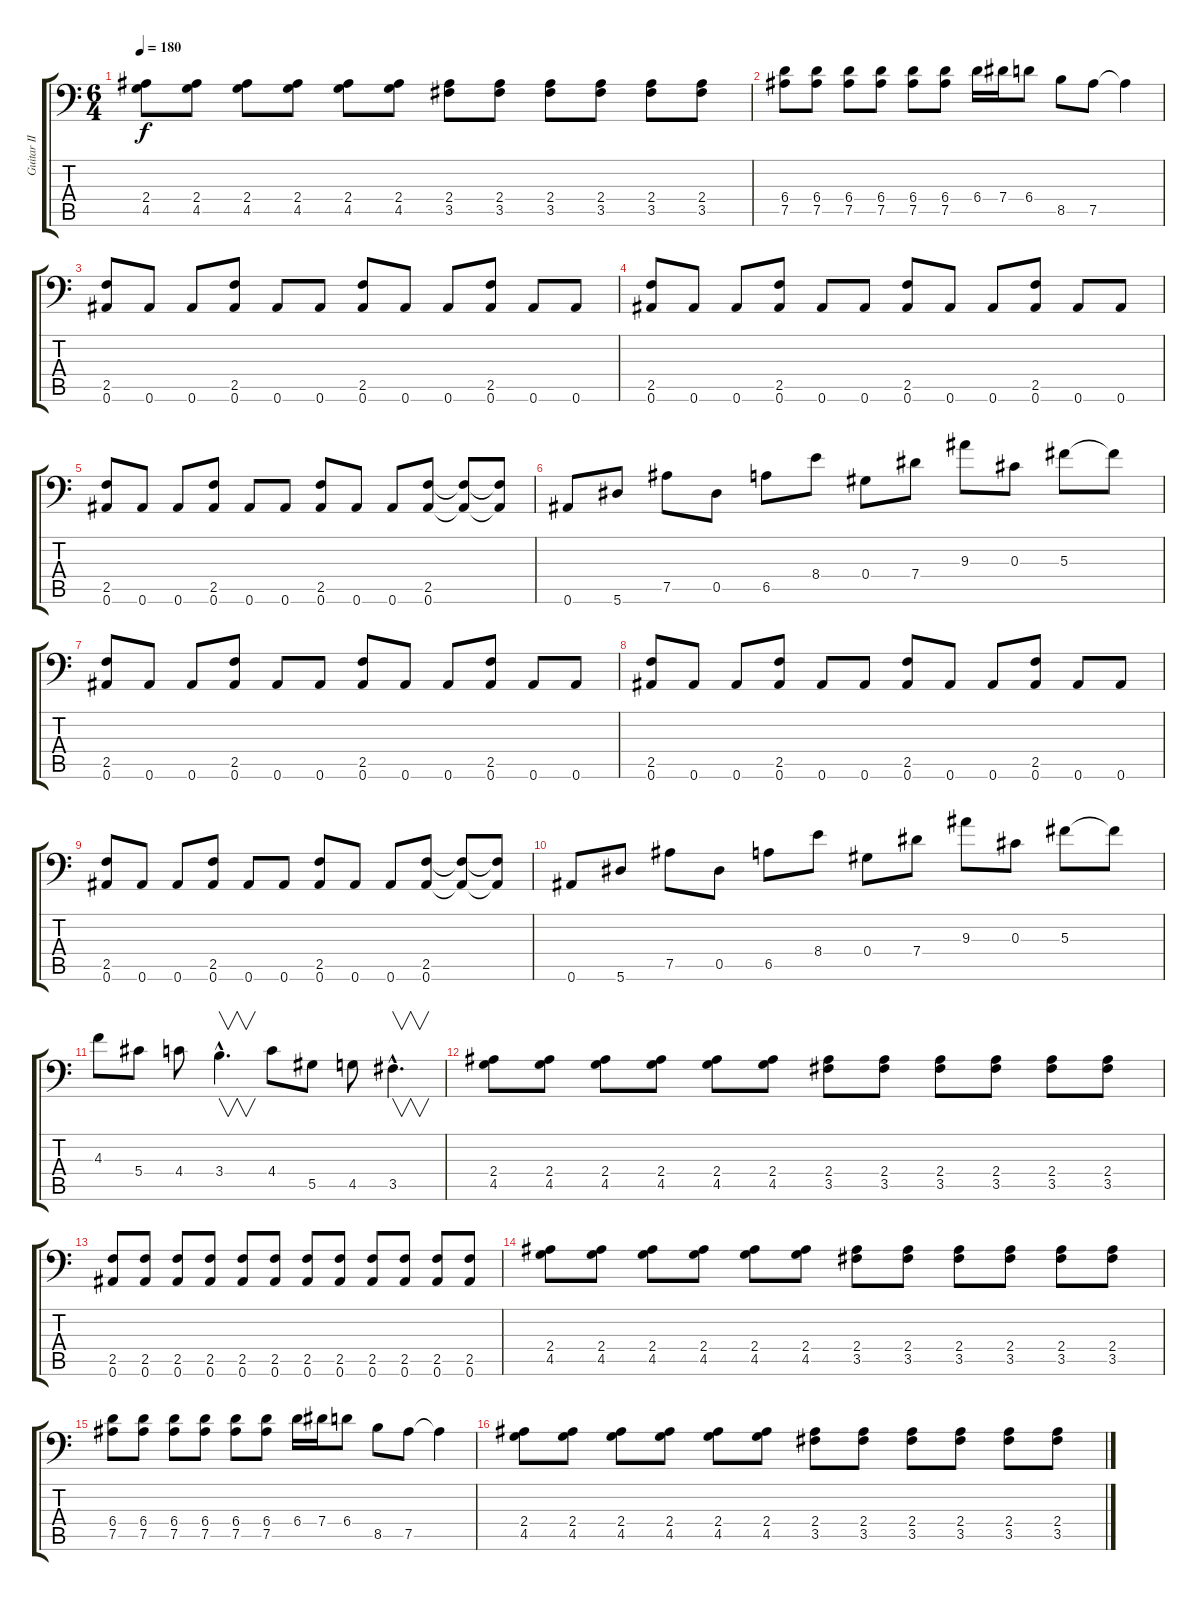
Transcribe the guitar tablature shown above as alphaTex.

\track ("Guitar II" "Guitar II") {instrument distortionguitar}
\staff {score tabs}
\tuning (Bb3 F3 Db3 Ab2 Eb2 Bb1) {hide}
\ts (6 4)
\tempo 180
\clef f4
\ks c
(2.4 4.5).8{dy f} (2.4 4.5).8 (2.4 4.5).8 (2.4 4.5).8 (2.4 4.5).8 (2.4 4.5).8 (2.4 3.5).8 (2.4 3.5).8 (2.4 3.5).8 (2.4 3.5).8 (2.4 3.5).8 (2.4 3.5).8 |
(6.4 7.5).8 (6.4 7.5).8 (6.4 7.5).8 (6.4 7.5).8 (6.4 7.5).8 (6.4 7.5).8 6.4.16 7.4.16 6.4.8 8.5.8 7.5.8 7.5{t}.4 |
(2.5 0.6).8 0.6.8 0.6.8 (2.5 0.6).8 0.6.8 0.6.8 (2.5 0.6).8 0.6.8 0.6.8 (2.5 0.6).8 0.6.8 0.6.8 |
(2.5 0.6).8 0.6.8 0.6.8 (2.5 0.6).8 0.6.8 0.6.8 (2.5 0.6).8 0.6.8 0.6.8 (2.5 0.6).8 0.6.8 0.6.8 |
(2.5 0.6).8 0.6.8 0.6.8 (2.5 0.6).8 0.6.8 0.6.8 (2.5 0.6).8 0.6.8 0.6.8 (2.5 0.6).8 (2.5{t} 0.6{t}).8 (2.5{t} 0.6{t}).8 |
0.6.8 5.6.8 7.5.8 0.5.8 6.5.8 8.4.8 0.4.8 7.4.8 9.3.8 0.3.8 5.3.8 5.3{t}.8 |
(2.5 0.6).8 0.6.8 0.6.8 (2.5 0.6).8 0.6.8 0.6.8 (2.5 0.6).8 0.6.8 0.6.8 (2.5 0.6).8 0.6.8 0.6.8 |
(2.5 0.6).8 0.6.8 0.6.8 (2.5 0.6).8 0.6.8 0.6.8 (2.5 0.6).8 0.6.8 0.6.8 (2.5 0.6).8 0.6.8 0.6.8 |
(2.5 0.6).8 0.6.8 0.6.8 (2.5 0.6).8 0.6.8 0.6.8 (2.5 0.6).8 0.6.8 0.6.8 (2.5 0.6).8 (2.5{t} 0.6{t}).8 (2.5{t} 0.6{t}).8 |
0.6.8 5.6.8 7.5.8 0.5.8 6.5.8 8.4.8 0.4.8 7.4.8 9.3.8 0.3.8 5.3.8 5.3{t}.8 |
4.3.8 5.4.8 4.4.8 3.4{hac}.4{v d} 4.4.8 5.5.8 4.5.8 3.5{hac}.4{v d} |
(2.4 4.5).8 (2.4 4.5).8 (2.4 4.5).8 (2.4 4.5).8 (2.4 4.5).8 (2.4 4.5).8 (2.4 3.5).8 (2.4 3.5).8 (2.4 3.5).8 (2.4 3.5).8 (2.4 3.5).8 (2.4 3.5).8 |
(2.5 0.6).8 (2.5 0.6).8 (2.5 0.6).8 (2.5 0.6).8 (2.5 0.6).8 (2.5 0.6).8 (2.5 0.6).8 (2.5 0.6).8 (2.5 0.6).8 (2.5 0.6).8 (2.5 0.6).8 (2.5 0.6).8 |
(2.4 4.5).8 (2.4 4.5).8 (2.4 4.5).8 (2.4 4.5).8 (2.4 4.5).8 (2.4 4.5).8 (2.4 3.5).8 (2.4 3.5).8 (2.4 3.5).8 (2.4 3.5).8 (2.4 3.5).8 (2.4 3.5).8 |
(6.4 7.5).8 (6.4 7.5).8 (6.4 7.5).8 (6.4 7.5).8 (6.4 7.5).8 (6.4 7.5).8 6.4.16 7.4.16 6.4.8 8.5.8 7.5.8 7.5{t}.4 |
(2.4 4.5).8 (2.4 4.5).8 (2.4 4.5).8 (2.4 4.5).8 (2.4 4.5).8 (2.4 4.5).8 (2.4 3.5).8 (2.4 3.5).8 (2.4 3.5).8 (2.4 3.5).8 (2.4 3.5).8 (2.4 3.5).8
